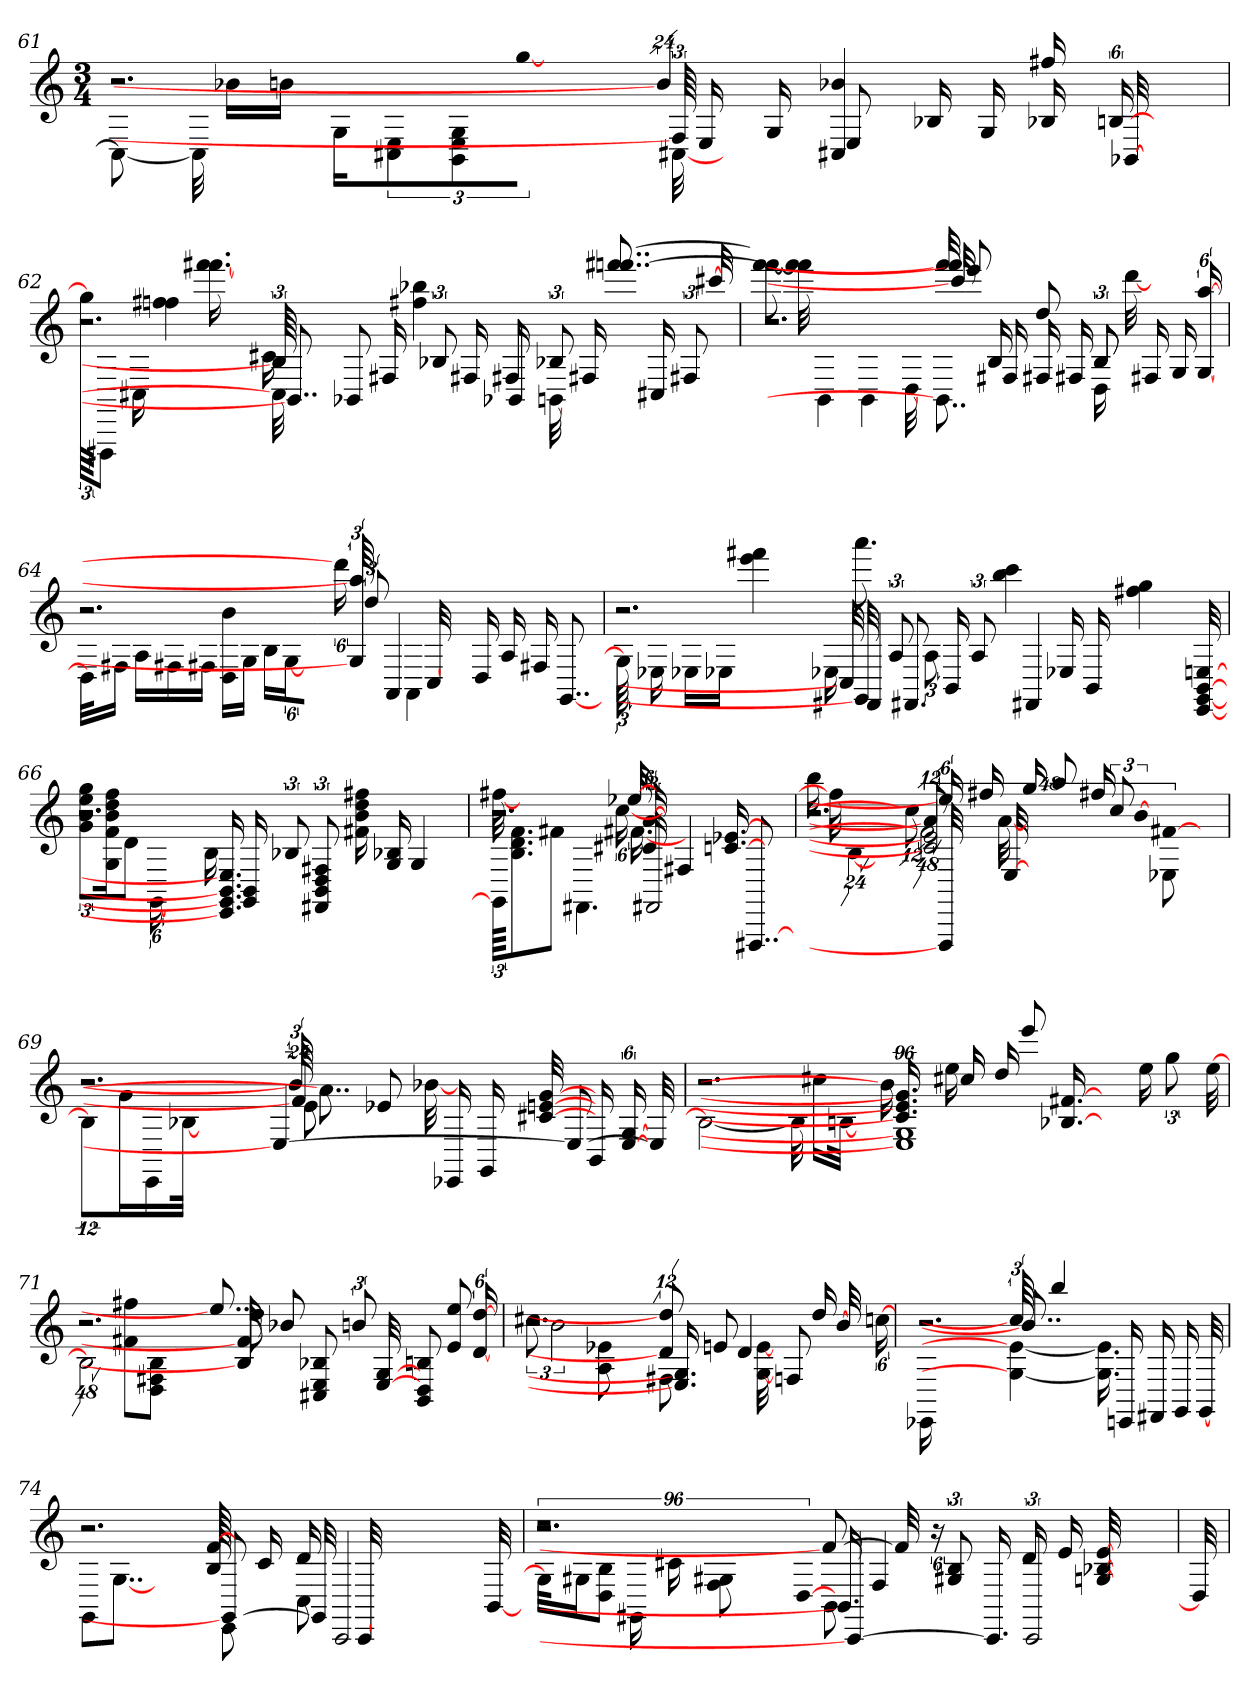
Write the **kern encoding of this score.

**kern
*part1
*staff1
*clefG2
*M3/4
=61
*^
*	*^
*	*	*^
*	*	*	*^
*	*	*	*	*^
*	*	*	*	*	*^
2.r	8C#_	2.r	2.r	2.r	2.r	2.r
.	32C#]	.	.	.	.	.
.	16b-XLL	.	.	.	.	.
.	16bJJ	.	.	.	.	.
.	16GLL	.	.	.	.	.
.	12C#X 12E	.	.	.	.	.
.	12E 12BB 12GJ	.	.	.	.	.
.	[96%5ggJk	.	.	.	.	.
.	2ryy	.	.	.	.	.
96F#]	.	96%13b]	[32C#X	2ryy	2ryy	2ryy
16E	.	.	.	.	.	.
.	.	.	4...ryy	.	.	.
16G	.	.	.	.	.	.
8E	.	4b-X 4C#X	.	.	.	.
16B-X	.	.	.	.	.	.
.	8.ryy	.	.	.	.	.
16G	.	.	.	.	.	.
16B-X	.	16ff#X	.	.	.	.
[96%5B	.	[32BB-X	.	.	.	.
.	.	48ryy	.	.	.	.
=62	=62	=62	=62	=62	=62	=62
2.r	96ggKKKL]	2.r	2.r	2.r	2.r	2.r
.	8FFF#XJ	.	.	.	.	.
.	16C#X	.	.	.	.	.
.	4ff#X 4ff	.	.	.	.	.
.	[16.fff [16.fff#X	.	.	.	.	.
.	48%41ryy	.	.	.	.	.
96B]	.	8..BB-]	32C#]	8BB-X	16c#X	48%31ryy
16F#X	.	.	.	.	.	.
.	.	.	4ff#X 4bb-X	.	.	.
.	.	.	.	.	12%7ryy	.
12B-X	.	.	.	.	.	.
.	.	.	.	48%25ryy	.	.
16F#X	.	.	.	.	.	.
16F#X	.	4BB-X	.	.	.	.
12B-X	.	.	[32BB	.	.	.
.	.	.	3ryy	.	.	.
16F#X	.	.	.	.	.	.
[8..fff#X [8..fff	.	.	.	.	.	.
.	.	16C#X	.	.	.	.
.	.	12F#X	.	.	.	.
.	.	[32ccc#X	.	.	.	.
=63	=63	=63	=63	=63	=63	=63
2.r	8fff_ 8fff#_	2.r	2.r	2.r	2.r	2.r
.	32fff] 32fff#]	.	.	.	.	.
.	4BB	.	.	.	.	.
.	4BB	.	.	.	.	.
.	[32D	.	.	.	.	.
.	24%13ryy	.	.	.	.	.
32fff#] 32fff]	.	32ccc#]	8..BB]	8eee	48%23ryy	48%23ryy
16F#X	.	16B	.	.	.	.
16F#X	.	8dd	.	.	.	.
.	.	.	.	48%17ryy	.	.
16F#X	.	.	.	.	.	.
12B	.	8B	16D	.	.	.
.	.	.	[32ddd	.	.	.
16F#X	.	.	.	.	.	.
.	.	.	6ryy	.	.	.
.	.	96%13ryy	.	.	.	.
16G	.	.	.	.	.	.
[96%5G [96%5aa	.	.	.	.	.	.
=64	=64	=64	=64	=64	=64	=64
2.r	32DKLL]	2.r	2.r	2.r	2.r	2.r
.	16F#XJJ	.	.	.	.	.
.	16AkL	.	.	.	.	.
.	16F#XL	.	.	.	.	.
.	16F#XJJ	.	.	.	.	.
.	16b 16DLL	.	.	.	.	.
.	16GJJ	.	.	.	.	.
.	16BLL	.	.	.	.	.
.	[96%5GJJ	.	.	.	.	.
.	48%43ryy	.	.	.	.	.
96G] 96aa]	.	12dd	96%5ddd]	3%2ryy	3%2ryy	3%2ryy
4AA	.	.	.	.	.	.
.	.	.	4AA	.	.	.
.	.	[32C	.	.	.	.
.	.	96%53ryy	.	.	.	.
16D	.	.	.	.	.	.
.	.	.	96%35ryy	.	.	.
16A	.	.	.	.	.	.
16F#X	.	.	.	.	.	.
[8..GG	.	.	.	.	.	.
=65	=65	=65	=65	=65	=65	=65
2.r	96G]	2.r	2.r	2.r	2.r	2.r
.	16E-X	.	.	.	.	.
.	16E-XkL	.	.	.	.	.
.	16E-XJk	.	.	.	.	.
.	4fff#X 4eee	.	.	.	.	.
.	96%101ryy	.	.	.	.	.
32GG]	.	32C]	8.aaa	4FF#X	16E-X	2.ryy
8.FF#X	.	12A	.	.	.	.
.	.	.	.	.	12A	.
.	.	16BB	.	.	.	.
.	.	.	.	.	48%29ryy	.
.	.	12A	.	.	.	.
.	.	.	4bb 4ccc	.	.	.
4FF#X	.	.	.	.	.	.
.	.	.	.	2ryy	.	.
.	.	16E-X	.	.	.	.
.	.	16BB	.	.	.	.
.	.	96%35ryy	.	.	.	.
.	.	.	4ryy	.	.	.
4ff#X 4gg	.	.	.	.	.	.
.	.	.	16ryy	.	.	.
[32EE [32E [32BB [32GG	.	.	.	.	.	.
=66	=66	=66	=66	=66	=66	=66
2.r	12ee 12gg 12g 12bL	2.r	2.r	2.r	2.r	2.r
.	16G 16b 16dd 16ff 16fk	.	.	.	.	.
.	8dJ	.	.	.	.	.
.	[96%5GG	.	.	.	.	.
.	48%47ryy	.	.	.	.	.
16.EE] 16.E] 16.BB] 16.GG]	.	16GG 16BB	16B	96%53ryy	96%53ryy	96%53ryy
.	.	12B-X	96%47ryy	.	.	.
12BB 12D 12F#X 12FF#X	.	.	.	.	.	.
.	.	4ryy	.	.	.	.
16b 16ff#X 16f#X 16dd	.	.	.	.	.	.
16B-X 16G	.	.	.	.	.	.
4G	.	.	.	.	.	.
.	.	8ryy	.	.	.	.
.	.	32ryy	.	.	.	.
=67	=67	=67	=67	=67	=67	=67
*	*	*	*	*	*	*^
2.r	96GGKKKL]	2.r	2.r	2.r	2.r	2.r	[32ff#X
.	8.B 8.f 8.d	.	.	.	.	.	.
.	.	.	.	.	.	.	48%61ryy
.	8f#XJ	.	.	.	.	.	.
.	4.FF#X	.	.	.	.	.	.
.	48%29ryy	.	.	.	.	.	.
3FF#X	.	16c#X	[16.f#X	[96%5a	[96%5cc	[32ee-X	.
.	.	.	.	.	.	48%25ryy	.
.	.	.	.	2ryy	2ryy	.	.
.	.	4F#X	.	.	.	.	.
.	.	.	24%11ryy	.	.	.	.
.	.	[16.c [16.e-X	.	.	.	.	.
[8..FFF#X	.	.	.	.	.	.	.
.	.	48%7ryy	.	.	.	.	.
=68	=68	=68	=68	=68	=68	=68	=68
2.r	16bb	2.r	2.r	2.r	2.r	2.r	32ff#]
.	.	.	.	.	.	.	1ryy
.	[96%13B	.	.	.	.	.	.
.	96%113ryy	.	.	.	.	.	.
32FFF#]	.	96%47c] 96%47e-]	96%47f#]	96%7a]	96%7cc]	96%5ee-]	.
16ff#X	.	.	.	.	.	.	.
.	.	.	.	.	.	96%55ryy	.
.	.	.	.	[32E	[32a	.	.
16gg	.	.	.	.	.	.	.
.	.	.	.	48%25ryy	48%25ryy	.	.
8aa	.	.	.	.	.	.	.
16ff#X	.	.	.	.	.	.	4ryy
12cc	.	.	.	.	.	.	.
[96%5b	.	.	.	.	.	.	.
48%7ryy	.	.	.	.	.	.	.
.	.	[96%13f#X	8E-X	.	.	.	.
.	.	.	.	.	.	.	16.ryy
.	.	.	96ryy	.	.	.	.
*	*	*	*	*	*	*v	*v
=69	=69	=69	=69	=69	=69	=69
2.r	96%11BL]	2.r	2.r	2.r	2.r	2.r
.	16gk	.	.	.	.	.
.	16EEL	.	.	.	.	.
.	[32B-XJJk	.	.	.	.	.
.	96%85ryy	.	.	.	.	.
96b]	.	96%23f#]	8e	4E_	8..a]	4ryy
8e-X	.	.	.	.	.	.
.	.	.	[32b-X	.	.	.
16EE-X	.	.	.	.	.	.
.	.	.	4ryy	.	.	.
16GG	.	.	.	.	.	.
.	.	.	.	.	8.ryy	.
.	.	[32c#X [32e [32g	.	.	.	.
.	.	.	.	8E_	.	8ryy
16BB	.	.	.	.	.	.
.	.	96%13ryy	.	.	.	.
[96%5E [96%5G	.	.	.	.	.	.
32ryy	.	.	.	32E]	.	32ryy
=70	=70	=70	=70	=70	=70	=70
2.r	2B-_	2.r	2.r	2.r	2.r	2.r
.	32B-]	.	.	.	.	.
.	16cc#XLL	.	.	.	.	.
.	[32BJJk	.	.	.	.	.
.	2ryy	.	.	.	.	.
96%49E] 96%49G]	.	16.c#] 16.e] 16.g]	16.b-]	2ryy	2ryy	2ryy
.	.	16cc#X	16ee	.	.	.
.	.	16dd	2ryy	.	.	.
.	.	8eee	.	.	.	.
.	.	[16.B-X [16.f#X	.	.	.	.
.	4ryy	.	.	.	.	.
.	.	4ryy	.	.	.	.
.	.	.	.	8.ryy	8.ryy	8.ryy
16ee	.	.	.	.	.	.
12gg	.	.	.	.	.	.
.	16ryy	.	.	.	.	.
[32ee	.	.	32ryy	.	.	.
=71	=71	=71	=71	=71	=71	=71
2.r	96%29B]	2.r	2.r	2.r	2.r	2.r
.	8f#X 8ff#XL	.	.	.	.	.
.	8B 8D 8F#XJ	.	.	.	.	.
.	96%77ryy	.	.	.	.	.
8..ee]	.	32B-] 32f#]	8dd	48%29ryy	48%29ryy	48%29ryy
.	.	8b-X	.	.	.	.
.	.	.	48%23ryy	.	.	.
.	.	8B-X 8E 8C#X	.	.	.	.
12b	.	.	.	.	.	.
.	.	[32E [32G	.	.	.	.
8BB 8B 8D	.	.	.	.	.	.
.	.	24%7ryy	.	.	.	.
8e 8ee	.	.	.	.	.	.
[96%5dd [96%5d	.	.	.	.	.	.
=72	=72	=72	=72	=72	=72	=72
2.r	12cc#X	2.r	2.r	2.r	2.r	2.r
.	3b	.	.	.	.	.
.	8A 8e-X	.	.	.	.	.
.	48%31ryy	.	.	.	.	.
96%7dd] 96%7d]	.	16.E] 16.G]	8F#X	4..ryy	4..ryy	4..ryy
8e	.	.	.	.	.	.
.	.	4d	.	.	.	.
.	.	.	[32G [32e	.	.	.
.	.	.	4ryy	.	.	.
8F	.	.	.	.	.	.
16dd	.	.	.	.	.	.
.	.	[32b	.	.	.	.
.	.	16ryy	.	.	.	.
[96%5cc	.	.	.	.	.	.
.	.	.	32ryy	.	.	.
=73	=73	=73	=73	=73	=73	=73
2.r	16EE-X	2.r	2.r	2.r	2.r	2.r
.	6%7ryy	.	.	.	.	.
96cc]	.	8..b]	4G_ 4e_	48%23ryy	48%23ryy	48%23ryy
4bb	.	.	.	.	.	.
.	.	96%25ryy	.	.	.	.
.	.	.	16.G] 16.e]	.	.	.
16EE	.	.	.	.	.	.
16FF#X	.	.	.	.	.	.
.	.	.	96%13ryy	.	.	.
16GG	.	.	.	.	.	.
[32GG	.	.	.	.	.	.
=74	=74	=74	=74	=74	=74	=74
2.r	8GGL	2.r	2.r	2.r	2.r	2.r
.	[8..GJ	.	.	.	.	.
.	1ryy	.	.	.	.	.
8GG_	.	16B	8EE	[32f	2ryy	2ryy
.	.	.	.	2ryy	.	.
.	.	16c	.	.	.	.
32GG]	.	16d	8C	.	.	.
2CC	.	.	.	.	.	.
.	.	[32CC	.	.	.	.
.	.	4...ryy	.	.	.	.
.	.	.	4..ryy	.	.	.
.	.	.	.	.	8.ryy	8.ryy
.	.	.	.	8ryy	.	.
.	16.ryy	.	.	.	.	.
[32BB	.	.	.	32ryy	.	.
=75	=75	=75	=75	=75	=75	=75
2.r	32GKLL]	2.r	2.r	2.r	2.r	96%67r
.	16G#XJ	.	.	.	.	.
.	8D 8BJ	.	.	.	.	.
.	16GG#X	.	.	.	.	.
.	16c#XLL	.	.	.	.	.
.	8G#X 8FJ	.	.	.	.	.
.	24%23ryy	.	.	.	.	.
.	.	.	.	.	.	[96%5D
16.BB]	.	4CC_	8BB	8f_	96%65ryy	32ryy
.	.	.	.	.	.	96%5r
.	.	.	.	.	.	2ryy
4F	.	.	.	.	.	.
.	.	.	96%53ryy	32f]	.	.
.	.	.	.	12B 12G#X	.	.
.	.	.	.	4..ryy	.	.
.	.	16.CC]	.	.	.	.
16d	.	3CC	.	.	.	.
16e	.	.	.	.	.	.
[32e [32B-X [32G	.	.	.	.	.	.
96%17ryy	.	.	.	.	.	.
.	.	.	.	.	.	16.ryy
*v	*v	*v	*v	*v	*v	*v
=76
32D]
=
*-
